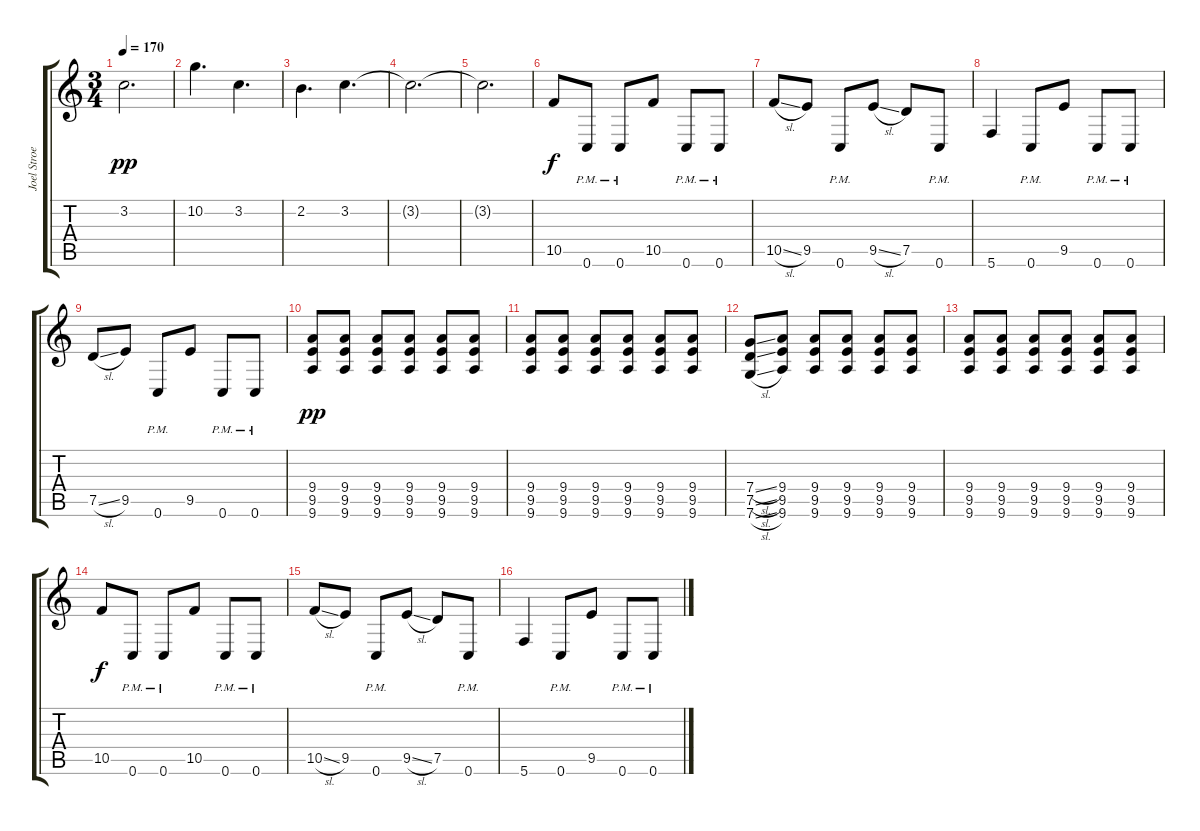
\track ("Joel Stroetzel" "Joel Stroe") {instrument distortionguitar}
\staff {score tabs}
\tuning (D4 A3 F3 C3 G2 C2) {hide}
\ts (3 4)
\tempo 170
\clef g2
\ks c
3.2{t}.2{d dy pp} |
10.2.4{d} 3.2.4{d} |
2.2.4{d} 3.2.4{d} |
3.2{t}.2{d} |
3.2{t}.2{d} |
10.5.8{dy f} 0.6{pm}.8 0.6{pm}.8 10.5.8 0.6{pm}.8 0.6{pm}.8 |
10.5{sl}.8 9.5.8 0.6{pm}.8 9.5{sl}.8 7.5.8 0.6{pm}.8 |
5.6.4 0.6{pm}.8 9.5.8 0.6{pm}.8 0.6{pm}.8 |
7.5{sl}.8 9.5.8 0.6{pm}.8 9.5.8 0.6{pm}.8 0.6{pm}.8 |
(9.4 9.5 9.6).8{dy pp} (9.4 9.5 9.6).8 (9.4 9.5 9.6).8 (9.4 9.5 9.6).8 (9.4 9.5 9.6).8 (9.4 9.5 9.6).8 |
(9.4 9.5 9.6).8 (9.4 9.5 9.6).8 (9.4 9.5 9.6).8 (9.4 9.5 9.6).8 (9.4 9.5 9.6).8 (9.4 9.5 9.6).8 |
(7.4{sl} 7.5{sl} 7.6{sl}).8 (9.4 9.5 9.6).8 (9.4 9.5 9.6).8 (9.4 9.5 9.6).8 (9.4 9.5 9.6).8 (9.4 9.5 9.6).8 |
(9.4 9.5 9.6).8 (9.4 9.5 9.6).8 (9.4 9.5 9.6).8 (9.4 9.5 9.6).8 (9.4 9.5 9.6).8 (9.4 9.5 9.6).8 |
10.5.8{dy f} 0.6{pm}.8 0.6{pm}.8 10.5.8 0.6{pm}.8 0.6{pm}.8 |
10.5{sl}.8 9.5.8 0.6{pm}.8 9.5{sl}.8 7.5.8 0.6{pm}.8 |
5.6.4 0.6{pm}.8 9.5.8 0.6{pm}.8 0.6{pm}.8
